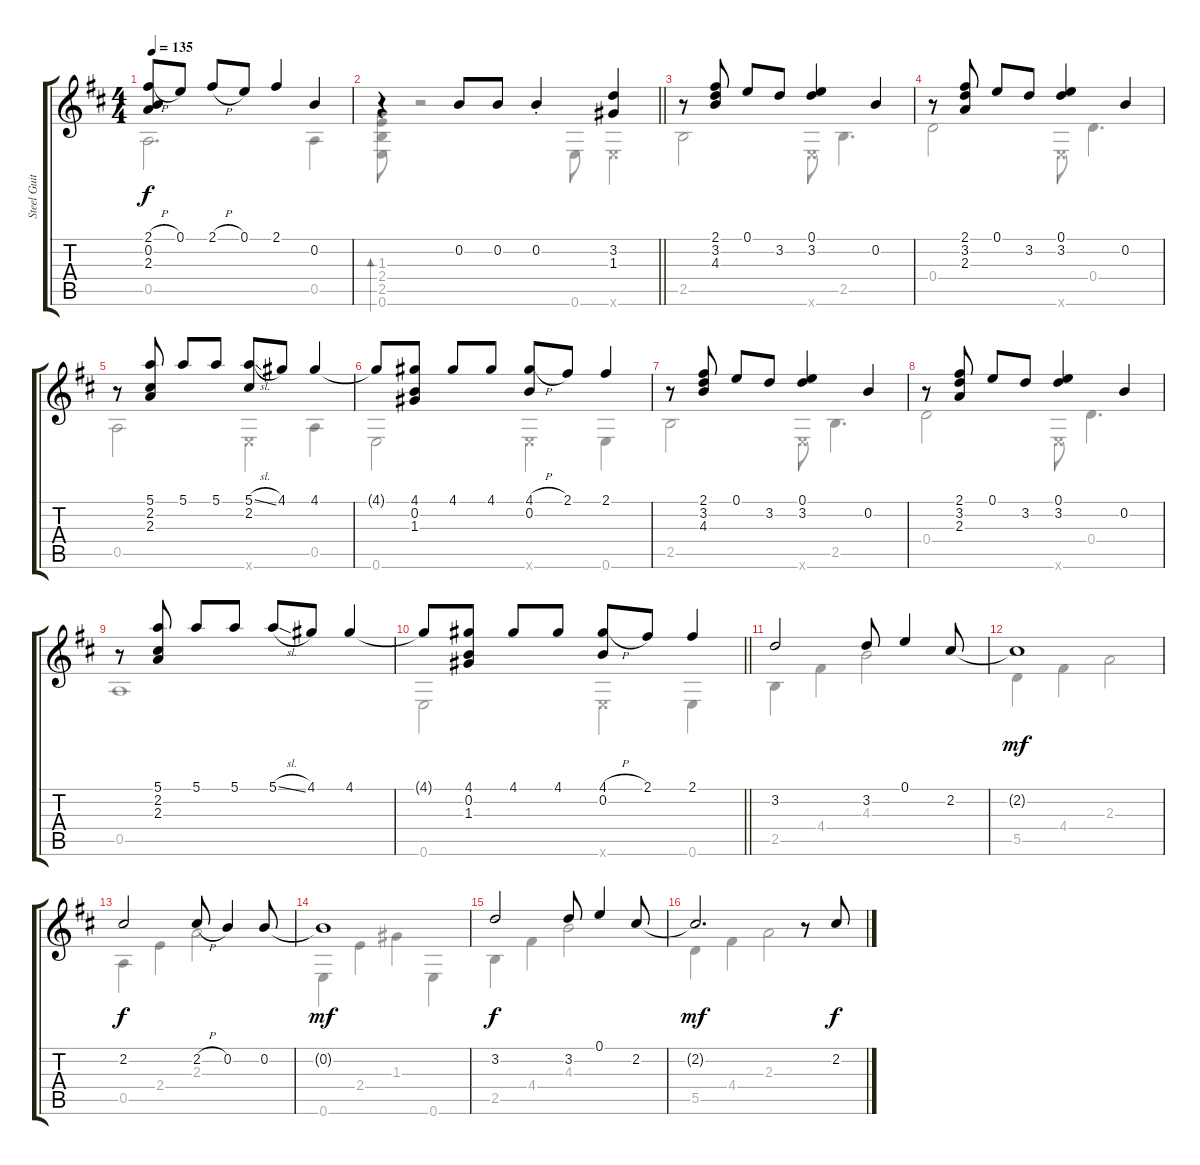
\track ("Steel Guitar" "Steel Guit") {instrument acousticguitarsteel}
\staff {score tabs}
\tuning (E4 B3 G3 D3 A2 E2) {hide}
\voice
\ts (4 4)
\tempo 135
\clef g2
\ks d
(2.1{h} 0.2 2.3).8{dy f} 0.1.8 2.1{h}.8 0.1.8 2.1.4 0.2.4 |
\barLineRight lightlight
r.4 0.2.8 0.2.8 0.2{st}.4 (3.2 1.3).4 |
r.8 (2.1 3.2 4.3).8 0.1.8 3.2.8 (0.1 3.2).4 0.2.4 |
r.8 (2.1 3.2 2.3).8 0.1.8 3.2.8 (0.1 3.2).4 0.2.4 |
r.8 (5.1 2.2 2.3).8 5.1.8 5.1.8 (5.1{sl} 2.2).8 4.1.8 4.1.4 |
4.1{t}.8 (4.1 0.2 1.3).8 4.1.8 4.1.8 (4.1{h} 0.2).8 2.1.8 2.1.4 |
r.8 (2.1 3.2 4.3).8 0.1.8 3.2.8 (0.1 3.2).4 0.2.4 |
r.8 (2.1 3.2 2.3).8 0.1.8 3.2.8 (0.1 3.2).4 0.2.4 |
r.8 (5.1 2.2 2.3).8 5.1.8 5.1.8 5.1{sl}.8 4.1.8 4.1.4 |
\barLineRight lightlight
4.1{t}.8 (4.1 0.2 1.3).8 4.1.8 4.1.8 (4.1{h} 0.2).8 2.1.8 2.1.4 |
3.2.2 3.2.8 0.1.4 2.2.8 |
2.2{t}.1{dy mf} |
2.2.2{dy f} 2.2{h}.8 0.2.4 0.2.8 |
0.2{t}.1{dy mf} |
3.2.2{dy f} 3.2.8 0.1.4 2.2.8 |
2.2{t}.2{d dy mf} r.8 2.2.8{dy f}
\voice
\clef g2
\ottava regular
\simile none
\ks d
0.5.2{d dy f} 0.5.4 |
\barLineRight lightlight
(1.3 2.4 2.5 0.6).8{bd 30} r.2 0.6.8 0.6{x}.4 |
2.5.2 0.6{x}.8 2.5.4{d} |
0.4.2 0.6{x}.8 0.4.4{d} |
0.5.2 0.6{x}.4 0.5.4 |
0.6.2 0.6{x}.4 0.6.4 |
2.5.2 0.6{x}.8 2.5.4{d} |
0.4.2 0.6{x}.8 0.4.4{d} |
0.5.1 |
\barLineRight lightlight
0.6.2 0.6{x}.4 0.6.4 |
2.5.4 4.4.4 4.3.2 |
5.5.4 4.4.4 2.3.2 |
0.5.4 2.4.4 2.3.2 |
0.6.4 2.4.4 1.3.4 0.6.4 |
2.5.4 4.4.4 4.3.2 |
5.5.4 4.4.4 2.3.2
